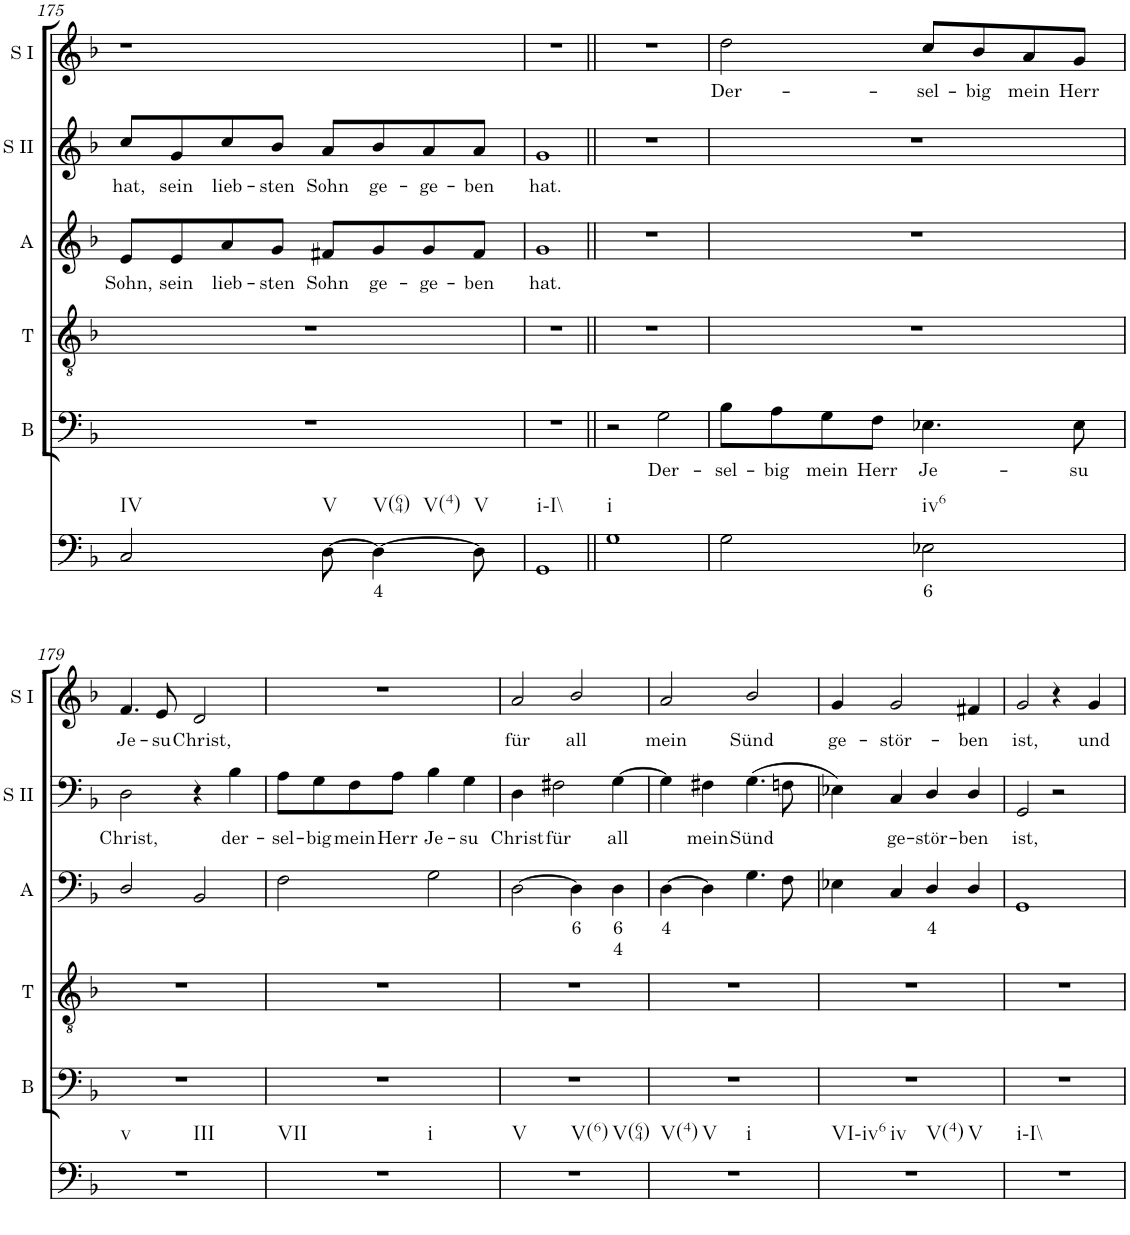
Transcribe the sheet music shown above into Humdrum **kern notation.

**kern	**text	**kern	**text	**kern	**kern	**text	**text	**kern	**text	**kern	**text
*part6	*part6	*part5	*part5	*part4	*part3	*part3	*part3	*part2	*part2	*part1	*part1
*staff6	*staff6	*staff5	*staff5	*staff4	*staff3	*staff3	*staff3	*staff2	*staff2	*staff1	*staff1
*I"Continuo	*	*I"Bass	*	*I"Tenor	*I"Alto	*	*	*I"Soprano II	*	*I"Soprano I	*
*	*	*I'B	*	*I'T	*I'A	*	*	*I'S II	*	*I'S I	*
!!LO:PB:g=z
*clefF4	*	*clefF4	*	*clefF4	*clefF4	*	*	*clefGv2	*	*clefG2	*
*k[b-]	*	*k[b-]	*	*k[b-]	*k[b-]	*	*	*k[b-]	*	*k[b-]	*
*M4/4	*	*M4/4	*	*M4/4	*M4/4	*	*	*M4/4	*	*M4/4	*
=175	=175	=175	=175	=175	=175	=175	=175	=175	=175	=175	=175
!LO:TX:b:t=IV	!	!	!	!	!	!	!	!	!	!	!
!	!	!	!	!	!	!LO:LY:b	!	!	!LO:LY:b	!	!
2C/	.	1r	.	1r	8e/L	Sohn,	.	8cc/L	hat,	1r	.
!	!	!	!	!	!	!LO:LY:b	!	!	!LO:LY:b	!	!
.	.	.	.	.	8e/	sein	.	8g/	sein	.	.
!	!	!	!	!	!	!LO:LY:b	!	!	!LO:LY:b	!	!
.	.	.	.	.	8a/	lieb-	.	8cc/	lieb-	.	.
!	!	!	!	!	!	!LO:LY:b	!	!	!LO:LY:b	!	!
.	.	.	.	.	8g/J	sten	.	8b-/J	sten	.	.
!LO:TX:b:t=V	!	!	!	!	!	!	!	!	!	!	!
!	!	!	!	!	!	!LO:LY:b	!	!	!LO:LY:b	!	!
[8D\	.	.	.	.	8f#X/L	Sohn	.	8a/L	Sohn	.	.
!LO:TX:b:t=V(64)	!	!	!	!	!	!	!	!	!	!	!
!LO:TX:b:t=V(4)	!	!	!	!	!	!	!	!	!	!	!
!	!LO:LY:b	!	!	!	!	!LO:LY:b	!	!	!LO:LY:b	!	!
4D\_	4	.	.	.	8g/	ge-	.	8b-/	ge-	.	.
!	!	!	!	!	!	!LO:LY:b	!	!	!LO:LY:b	!	!
.	.	.	.	.	8g/	ge-	.	8a/	ge-	.	.
!LO:TX:b:t=V	!	!	!	!	!	!	!	!	!	!	!
!	!	!	!	!	!	!LO:LY:b	!	!	!LO:LY:b	!	!
8D\]	.	.	.	.	8f#/J	ben	.	8a/J	ben	.	.
=176	=176	=176	=176	=176	=176	=176	=176	=176	=176	=176	=176
!LO:TX:b:t=i\\-I\\	!	!	!	!	!	!	!	!	!	!	!
!	!	!	!	!	!	!LO:LY:b	!	!	!LO:LY:b	!	!
1GG	.	1r	.	1r	1g	hat.	.	1g	hat.	1r	.
=177||	=177||	=177||	=177||	=177||	=177||	=177||	=177||	=177||	=177||	=177||	=177||
!LO:TX:b:t=i	!	!	!	!	!	!	!	!	!	!	!
1G	.	2r	.	1r	1r	.	.	1r	.	1r	.
!	!	!	!LO:LY:b	!	!	!	!	!	!	!	!
.	.	2G\	Der-	.	.	.	.	.	.	.	.
=178	=178	=178	=178	=178	=178	=178	=178	=178	=178	=178	=178
!	!	!	!LO:LY:b	!	!	!	!	!	!	!	!LO:LY:b
2G\	.	8B-\L	sel-	1r	1r	.	.	1r	.	2dd\	Der-
!	!	!	!LO:LY:b	!	!	!	!	!	!	!	!
.	.	8A\	big	.	.	.	.	.	.	.	.
!	!	!	!LO:LY:b	!	!	!	!	!	!	!	!
.	.	8G\	mein	.	.	.	.	.	.	.	.
!	!	!	!LO:LY:b	!	!	!	!	!	!	!	!
.	.	8F\J	Herr	.	.	.	.	.	.	.	.
!LO:TX:b:t=iv6	!	!	!	!	!	!	!	!	!	!	!
!	!LO:LY:b	!	!LO:LY:b	!	!	!	!	!	!	!	!LO:LY:b
2E-X\	6	4.E-X\	Je-	.	.	.	.	.	.	8cc/L	sel-
!	!	!	!	!	!	!	!	!	!	!	!LO:LY:b
.	.	.	.	.	.	.	.	.	.	8b-/	big
!	!	!	!	!	!	!	!	!	!	!	!LO:LY:b
.	.	.	.	.	.	.	.	.	.	8a/	mein
!	!	!	!LO:LY:b	!	!	!	!	!	!	!	!LO:LY:b
.	.	8E-\	su	.	.	.	.	.	.	8g/J	Herr
!!LO:LB:g=z
=179	=179	=179	=179	=179	=179	=179	=179	=179	=179	=179	=179
!LO:TX:b:t=v	!	!	!	!	!	!	!	!	!	!	!
!LO:TX:b:t=III	!	!	!	!	!	!	!	!	!	!	!
!	!	!	!	!	!	!	!	!	!LO:LY:b	!	!LO:LY:b
1r	.	1r	.	1r	2D/	.	.	2D\	Christ,	4.f/	Je-
!	!	!	!	!	!	!	!	!	!	!	!LO:LY:b
.	.	.	.	.	.	.	.	.	.	8e/	su
!	!	!	!	!	!	!	!	!	!	!	!LO:LY:b
.	.	.	.	.	2BB-/	.	.	4r	.	2d/	Christ,
!	!	!	!	!	!	!	!	!	!LO:LY:b	!	!
.	.	.	.	.	.	.	.	4B-\	der-	.	.
=180	=180	=180	=180	=180	=180	=180	=180	=180	=180	=180	=180
!LO:TX:b:t=VII	!	!	!	!	!	!	!	!	!	!	!
!LO:TX:b:t=i	!	!	!	!	!	!	!	!	!	!	!
!	!	!	!	!	!	!	!	!	!LO:LY:b	!	!
1r	.	1r	.	1r	2F\	.	.	8A\L	sel-	1r	.
!	!	!	!	!	!	!	!	!	!LO:LY:b	!	!
.	.	.	.	.	.	.	.	8G\	big	.	.
!	!	!	!	!	!	!	!	!	!LO:LY:b	!	!
.	.	.	.	.	.	.	.	8F\	mein	.	.
!	!	!	!	!	!	!	!	!	!LO:LY:b	!	!
.	.	.	.	.	.	.	.	8A\J	Herr	.	.
!	!	!	!	!	!	!	!	!	!LO:LY:b	!	!
.	.	.	.	.	2G\	.	.	4B-\	Je-	.	.
!	!	!	!	!	!	!	!	!	!LO:LY:b	!	!
.	.	.	.	.	.	.	.	4G\	su	.	.
=181	=181	=181	=181	=181	=181	=181	=181	=181	=181	=181	=181
!LO:TX:b:t=V	!	!	!	!	!	!	!	!	!	!	!
!LO:TX:b:t=V(6)	!	!	!	!	!	!	!	!	!	!	!
!LO:TX:b:t=V(64)	!	!	!	!	!	!	!	!	!	!	!
!	!	!	!	!	!	!	!	!	!LO:LY:b	!	!LO:LY:b
1r	.	1r	.	1r	[2D\	.	.	4D\	Christ	2a/	für
!	!	!	!	!	!	!	!	!	!LO:LY:b	!	!
.	.	.	.	.	.	.	.	2F#X\	für	.	.
!	!	!	!	!	!	!LO:LY:b	!	!	!	!	!LO:LY:b
.	.	.	.	.	4D\]	6	.	.	.	2b-/	all
!	!	!	!	!	!	!LO:LY:b	!LO:LY:b	!	!LO:LY:b	!	!
.	.	.	.	.	4D\	6	4	[4G\	all	.	.
=182	=182	=182	=182	=182	=182	=182	=182	=182	=182	=182	=182
!LO:TX:b:t=V(4)	!	!	!	!	!	!	!	!	!	!	!
!LO:TX:b:t=V	!	!	!	!	!	!	!	!	!	!	!
!LO:TX:b:t=i	!	!	!	!	!	!	!	!	!	!	!
!	!	!	!	!	!	!LO:LY:b	!	!	!	!	!LO:LY:b
1r	.	1r	.	1r	[4D\	4	.	4G\]	.	2a/	mein
!	!	!	!	!	!	!	!	!	!LO:LY:b	!	!
.	.	.	.	.	4D\]	.	.	4F#X\	mein	.	.
!	!	!	!	!	!	!	!	!	!LO:LY:b	!	!LO:LY:b
.	.	.	.	.	4.G\	.	.	(4.G\	Sünd	2b-/	Sünd
.	.	.	.	.	8F\	.	.	8Fn\	.	.	.
=183	=183	=183	=183	=183	=183	=183	=183	=183	=183	=183	=183
!LO:TX:b:t=VI-iv6	!	!	!	!	!	!	!	!	!	!	!
!LO:TX:b:t=iv	!	!	!	!	!	!	!	!	!	!	!
!LO:TX:b:t=V(4)	!	!	!	!	!	!	!	!	!	!	!
!LO:TX:b:t=V	!	!	!	!	!	!	!	!	!	!	!
!	!	!	!	!	!	!	!	!	!	!	!LO:LY:b
1r	.	1r	.	1r	4E-X\	.	.	4E-X\)	.	4g/	ge-
!	!	!	!	!	!	!	!	!	!LO:LY:b	!	!LO:LY:b
.	.	.	.	.	4C/	.	.	4C/	ge-	2g/	stör-
!	!	!	!	!	!	!LO:LY:b	!	!	!LO:LY:b	!	!
.	.	.	.	.	4D/	4	.	4D/	stör-	.	.
!	!	!	!	!	!	!	!	!	!LO:LY:b	!	!LO:LY:b
.	.	.	.	.	4D/	.	.	4D/	ben	4f#X/	ben
=184	=184	=184	=184	=184	=184	=184	=184	=184	=184	=184	=184
!LO:TX:b:t=i\\-I\\	!	!	!	!	!	!	!	!	!	!	!
!	!	!	!	!	!	!	!	!	!LO:LY:b	!	!LO:LY:b
1r	.	1r	.	1r	1GG	.	.	2GG/	ist,	2g/	ist,
.	.	.	.	.	.	.	.	2r	.	4r	.
!	!	!	!	!	!	!	!	!	!	!	!LO:LY:b
.	.	.	.	.	.	.	.	.	.	4g/	und
=	=	=	=	=	=	=	=	=	=	=	=
*-	*-	*-	*-	*-	*-	*-	*-	*-	*-	*-	*-
